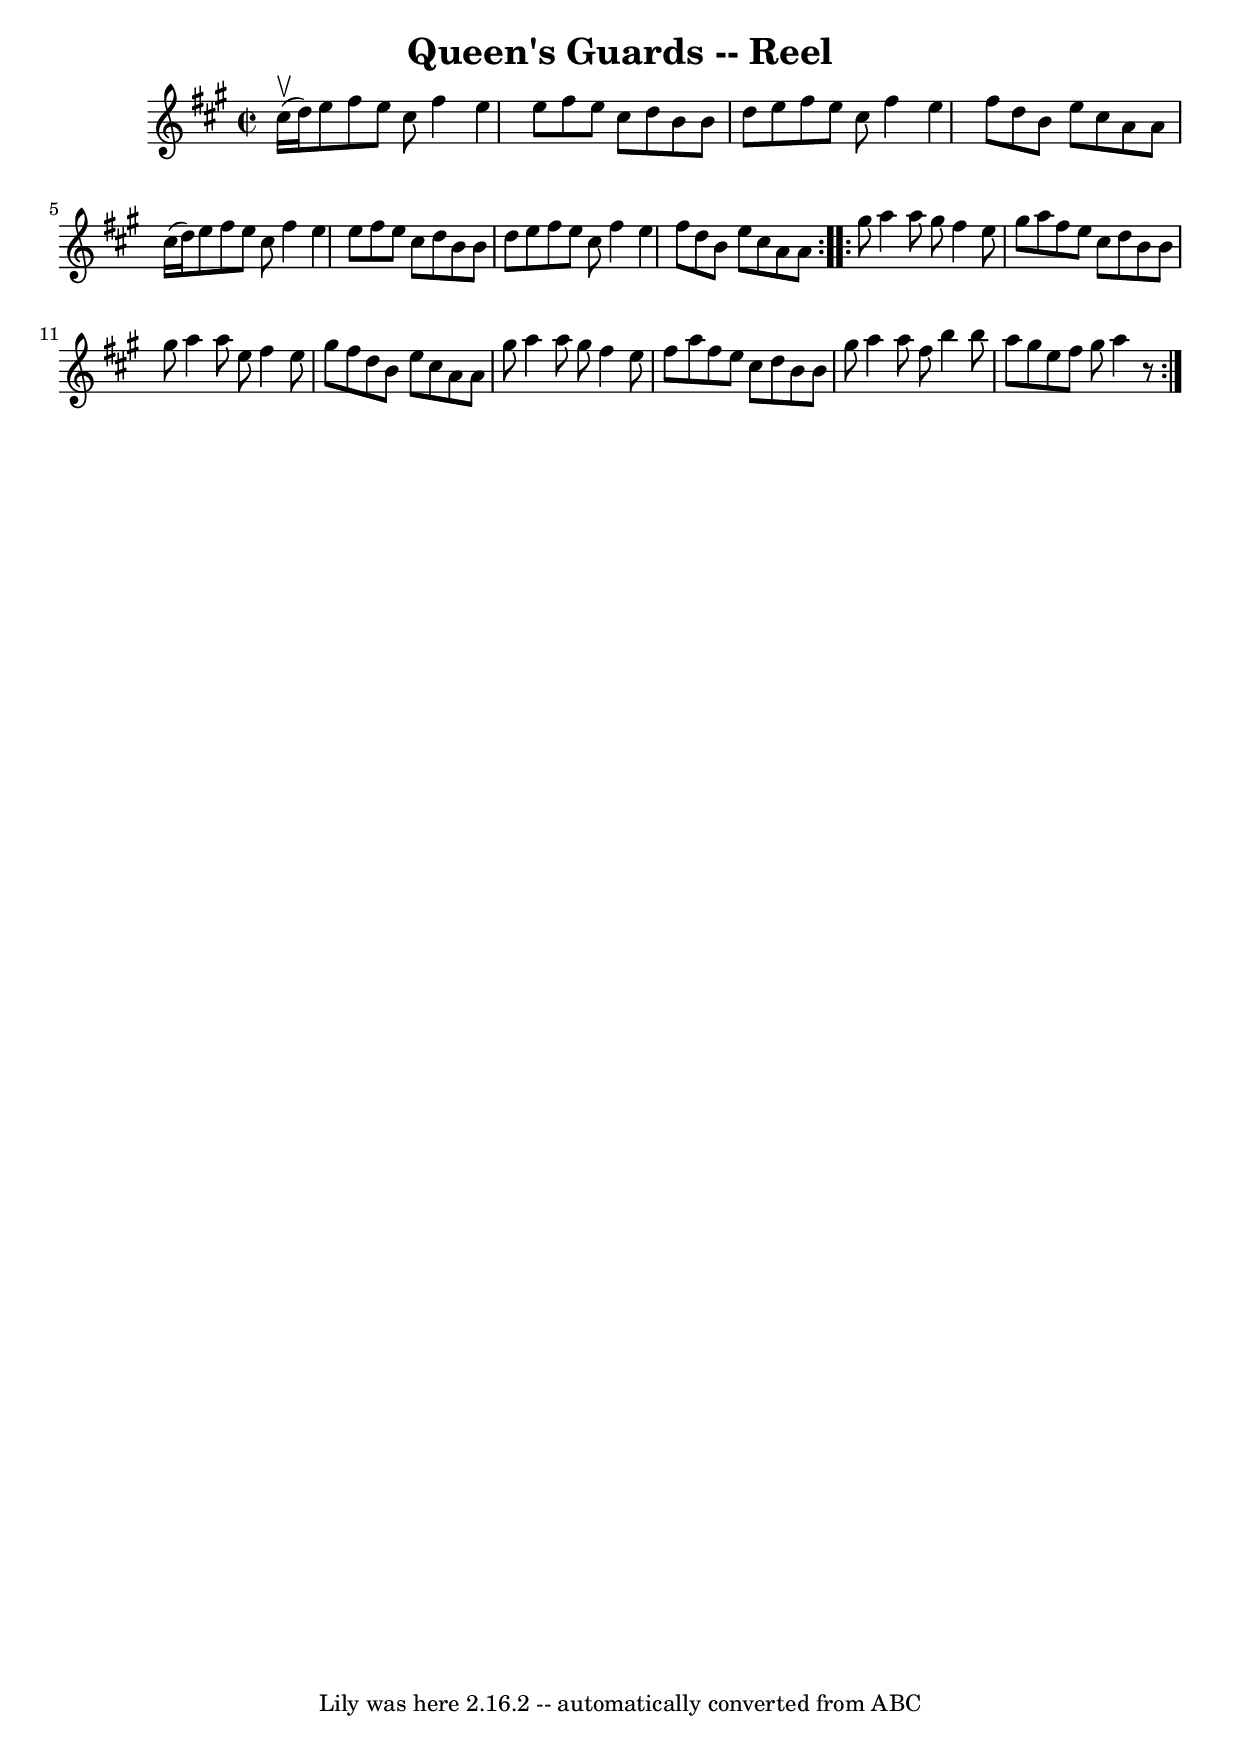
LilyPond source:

\version "2.16.2"
\include "Mammoth.ily"
\header {
  %% book = "Ryan's Mammoth Collection"
 crossRefNumber = "1"
 footnotes = ""
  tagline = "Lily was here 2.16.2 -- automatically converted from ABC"
  title = "Queen's Guards -- Reel"

}
voicedefault =  {



  \repeat volta 2 {

    \override Staff.TimeSignature #'style = #'C
    \time 2/2 
    \key a \major cs''16^\upbow(d''16)  |
 e''8 fs''8 e''8 cs''8 fs''4 e''4   |
 e''8 fs''8 e''8 cs''8 d''8 b'8 b'8 d''8   |
 e''8 fs''8 e''8 cs''8 fs''4 e''4   |
 fs''8 d''8 b'8 e''8 cs''8 a'8 a'8 cs''16 (d''16)  |
 e''8 fs''8 e''8 cs''8 fs''4 e''4   |
 e''8 fs''8 e''8 cs''8 d''8 b'8 b'8 d''8   |
 e''8 fs''8 e''8 cs''8 fs''4 e''4   |
 fs''8 d''8 b'8 e''8 cs''8 a'8 a'8  

  } 
  \repeat volta 2 { gs''8   |
 a''4 a''8 gs''8 fs''4 e''8 gs''8   |
 a''8 fs''8 e''8 cs''8 d''8 b'8 b'8 gs''8   |
 a''4 a''8 e''8 fs''4 e''8 gs''8   |
 fs''8 d''8 b'8 e''8 cs''8 a'8 a'8 gs''8   |
 a''4 a''8 gs''8 fs''4 e''8 fs''8  |
 a''8 fs''8 e''8 cs''8 d''8 b'8 b'8 gs''8   |
 a''4 a''8 fs''8 b''4 b''8 a''8   |
 gs''8 e''8    
 fs''8 gs''8 a''4    r8 
  }   

}

\score{
  <<

    \context Staff="default"
    {
      \voicedefault 
      
    }

  >>
  \layout {
    
  }
  \midi {
  }

}
